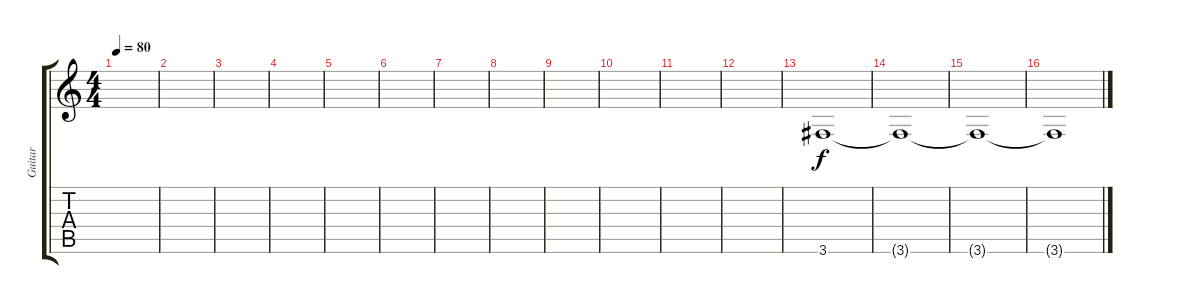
\track ("Guitar" "Guitar") {instrument distortionguitar}
\staff {score tabs}
\tuning (F4 C4 Ab3 Eb3 Bb2 Eb2) {hide}
\ts (4 4)
\tempo 80
\clef g2
\ks c
|
|
|
|
|
|
|
|
|
|
|
|
3.6.1 |
3.6{t}.1 |
3.6{t}.1 |
3.6{t}.1
